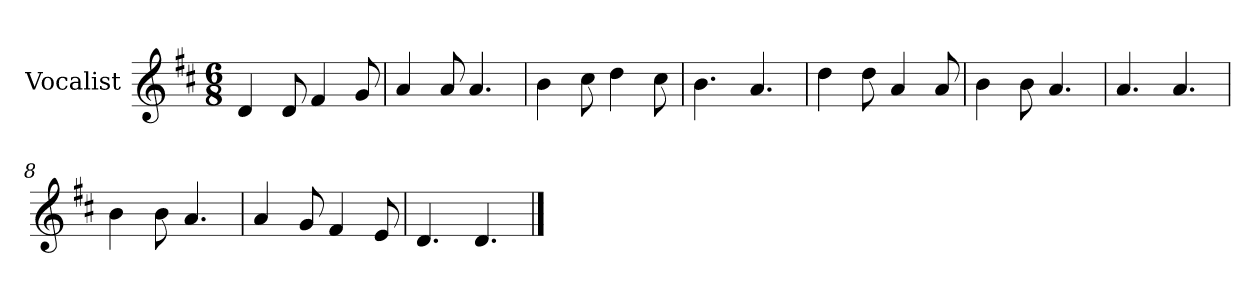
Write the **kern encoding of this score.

**kern
*part1
*staff1
*I"Vocalist
*k[f#c#]
*D:
*M6/8
=1
4d
8d
4f#
8g
=2
4a
8a
4.a
=3
4b
8cc#
4dd
8cc#
=4
4.b
4.a
=5
4dd
8dd
4a
8a
=6
4b
8b
4.a
=7
4.a
4.a
=8
4b
8b
4.a
=9
4a
8g
4f#
8e
=10
4.d
4.d
==
*-
